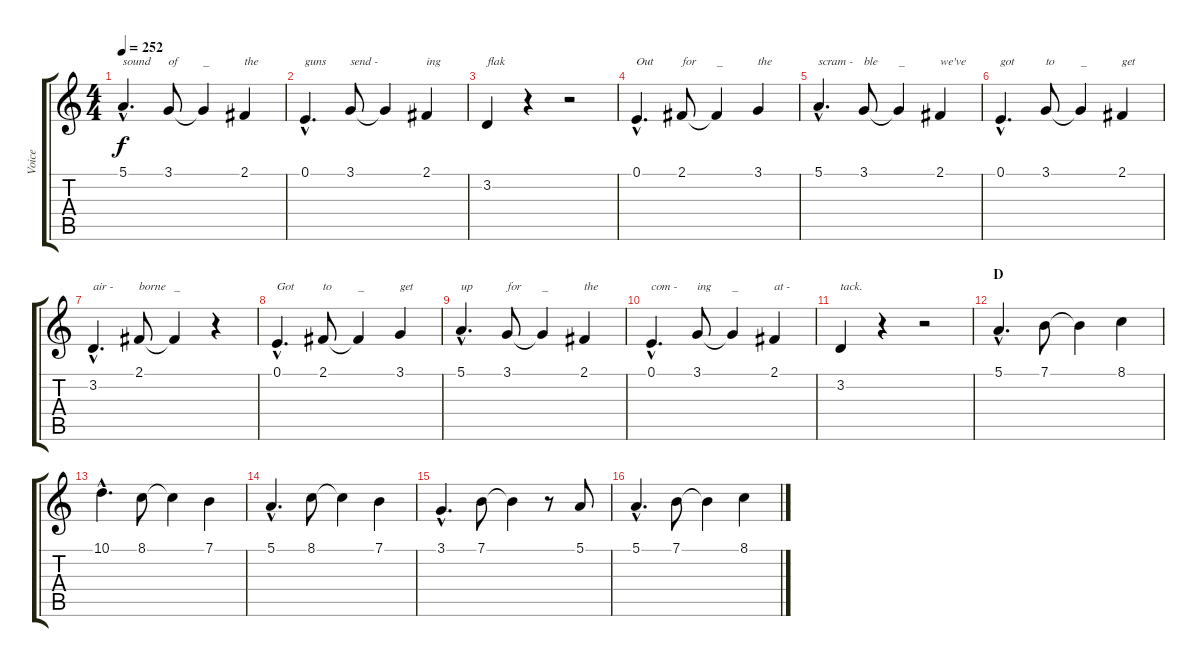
\track ("Voice" "Voice") {instrument electricgrandpiano}
\staff {score tabs}
\tuning (E4 B3 G3 D3 A2 E2) {hide}
\ts (4 4)
\tempo 252
\clef g2
\ks c
5.1{hac}.4{d txt "sound" dy f} 3.1.8{txt "of"} 3.1{t}.4{txt "_"} 2.1.4{txt "the"} |
0.1{hac}.4{d txt "guns"} 3.1.8{txt "send -"} 3.1{t}.4 2.1.4{txt "ing"} |
3.2.4{txt "flak"} r.4 r.2 |
0.1{hac}.4{d txt "Out"} 2.1.8{txt "for"} 2.1{t}.4{txt "_"} 3.1.4{txt "the"} |
5.1{hac}.4{d txt "scram -"} 3.1.8{txt "ble"} 3.1{t}.4{txt "_"} 2.1.4{txt "we've"} |
0.1{hac}.4{d txt "got"} 3.1.8{txt "to"} 3.1{t}.4{txt "_"} 2.1.4{txt "get"} |
3.2{hac}.4{d txt "air -"} 2.1.8{txt "borne"} 2.1{t}.4{txt "_"} r.4 |
0.1{hac}.4{d txt "Got"} 2.1.8{txt "to"} 2.1{t}.4{txt "_"} 3.1.4{txt "get"} |
5.1{hac}.4{d txt "up"} 3.1.8{txt "for"} 3.1{t}.4{txt "_"} 2.1.4{txt "the"} |
0.1{hac}.4{d txt "com -"} 3.1.8{txt "ing"} 3.1{t}.4{txt "_"} 2.1.4{txt "at -"} |
3.2.4{txt "tack."} r.4 r.2 |
\section ("" "D")
5.1{hac}.4{d} 7.1.8 7.1{t}.4 8.1.4 |
10.1{hac}.4{d} 8.1.8 8.1{t}.4 7.1.4 |
5.1{hac}.4{d} 8.1.8 8.1{t}.4 7.1.4 |
3.1{hac}.4{d} 7.1.8 7.1{t}.4 r.8 5.1.8 |
5.1{hac}.4{d} 7.1.8 7.1{t}.4 8.1.4
